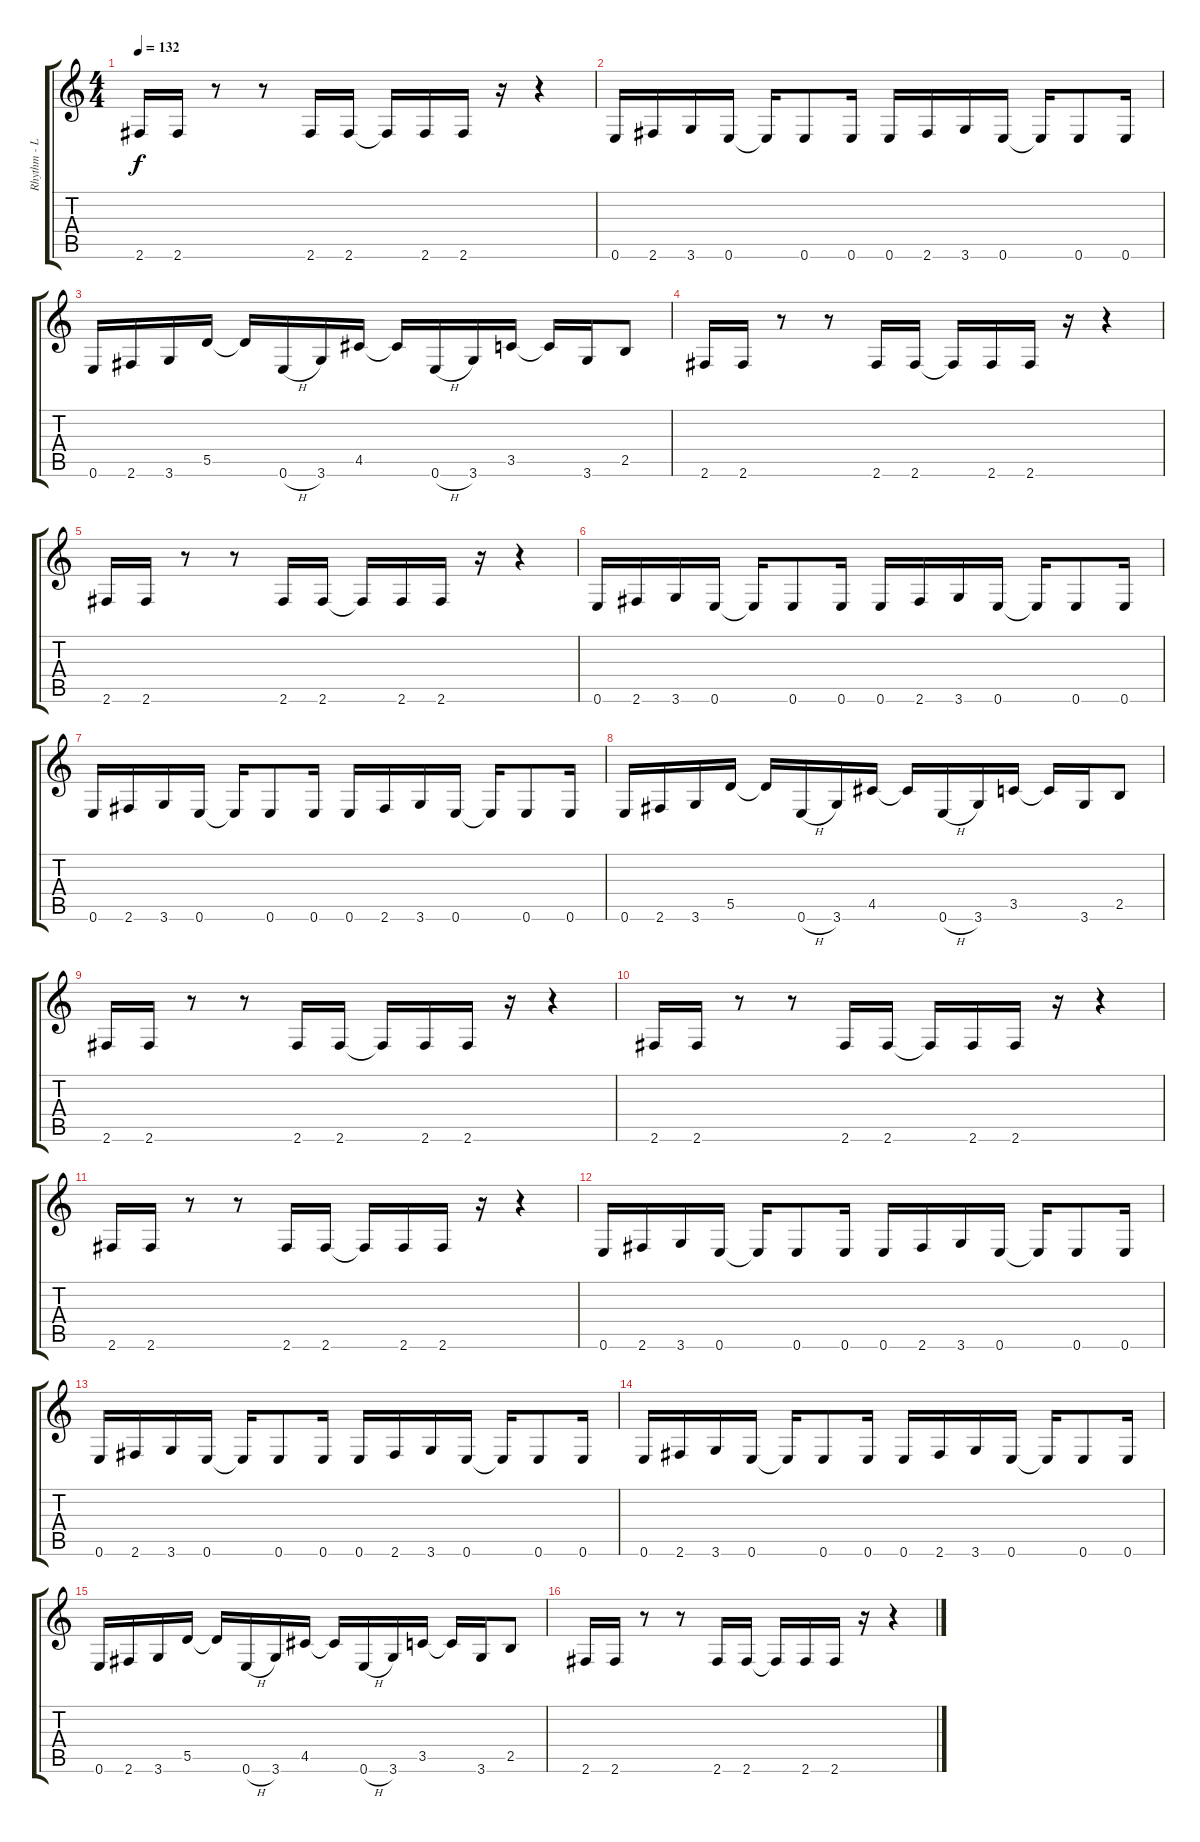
\track ("Rhythm - Lead Guitar" "Rhythm - L") {instrument distortionguitar}
\staff {score tabs}
\tuning (E4 B3 G3 D3 A2 E2) {hide}
\ts (4 4)
\tempo 132
\clef g2
\ks c
2.6.16{dy f} 2.6.16 r.8 r.8 2.6.16 2.6.16 2.6{t}.16 2.6.16 2.6.16 r.16 r.4 |
0.6.16 2.6.16 3.6.16 0.6.16 0.6{t}.16 0.6.8 0.6.16 0.6.16 2.6.16 3.6.16 0.6.16 0.6{t}.16 0.6.8 0.6.16 |
0.6.16 2.6.16 3.6.16 5.5.16 5.5{t}.16 0.6{h}.16 3.6.16 4.5.16 4.5{t}.16 0.6{h}.16 3.6.16 3.5.16 3.5{t}.16 3.6.16 2.5.8 |
2.6.16 2.6.16 r.8 r.8 2.6.16 2.6.16 2.6{t}.16 2.6.16 2.6.16 r.16 r.4 |
2.6.16 2.6.16 r.8 r.8 2.6.16 2.6.16 2.6{t}.16 2.6.16 2.6.16 r.16 r.4 |
0.6.16 2.6.16 3.6.16 0.6.16 0.6{t}.16 0.6.8 0.6.16 0.6.16 2.6.16 3.6.16 0.6.16 0.6{t}.16 0.6.8 0.6.16 |
0.6.16 2.6.16 3.6.16 0.6.16 0.6{t}.16 0.6.8 0.6.16 0.6.16 2.6.16 3.6.16 0.6.16 0.6{t}.16 0.6.8 0.6.16 |
0.6.16 2.6.16 3.6.16 5.5.16 5.5{t}.16 0.6{h}.16 3.6.16 4.5.16 4.5{t}.16 0.6{h}.16 3.6.16 3.5.16 3.5{t}.16 3.6.16 2.5.8 |
2.6.16 2.6.16 r.8 r.8 2.6.16 2.6.16 2.6{t}.16 2.6.16 2.6.16 r.16 r.4 |
2.6.16 2.6.16 r.8 r.8 2.6.16 2.6.16 2.6{t}.16 2.6.16 2.6.16 r.16 r.4 |
2.6.16 2.6.16 r.8 r.8 2.6.16 2.6.16 2.6{t}.16 2.6.16 2.6.16 r.16 r.4 |
0.6.16 2.6.16 3.6.16 0.6.16 0.6{t}.16 0.6.8 0.6.16 0.6.16 2.6.16 3.6.16 0.6.16 0.6{t}.16 0.6.8 0.6.16 |
0.6.16 2.6.16 3.6.16 0.6.16 0.6{t}.16 0.6.8 0.6.16 0.6.16 2.6.16 3.6.16 0.6.16 0.6{t}.16 0.6.8 0.6.16 |
0.6.16 2.6.16 3.6.16 0.6.16 0.6{t}.16 0.6.8 0.6.16 0.6.16 2.6.16 3.6.16 0.6.16 0.6{t}.16 0.6.8 0.6.16 |
0.6.16 2.6.16 3.6.16 5.5.16 5.5{t}.16 0.6{h}.16 3.6.16 4.5.16 4.5{t}.16 0.6{h}.16 3.6.16 3.5.16 3.5{t}.16 3.6.16 2.5.8 |
2.6.16 2.6.16 r.8 r.8 2.6.16 2.6.16 2.6{t}.16 2.6.16 2.6.16 r.16 r.4
